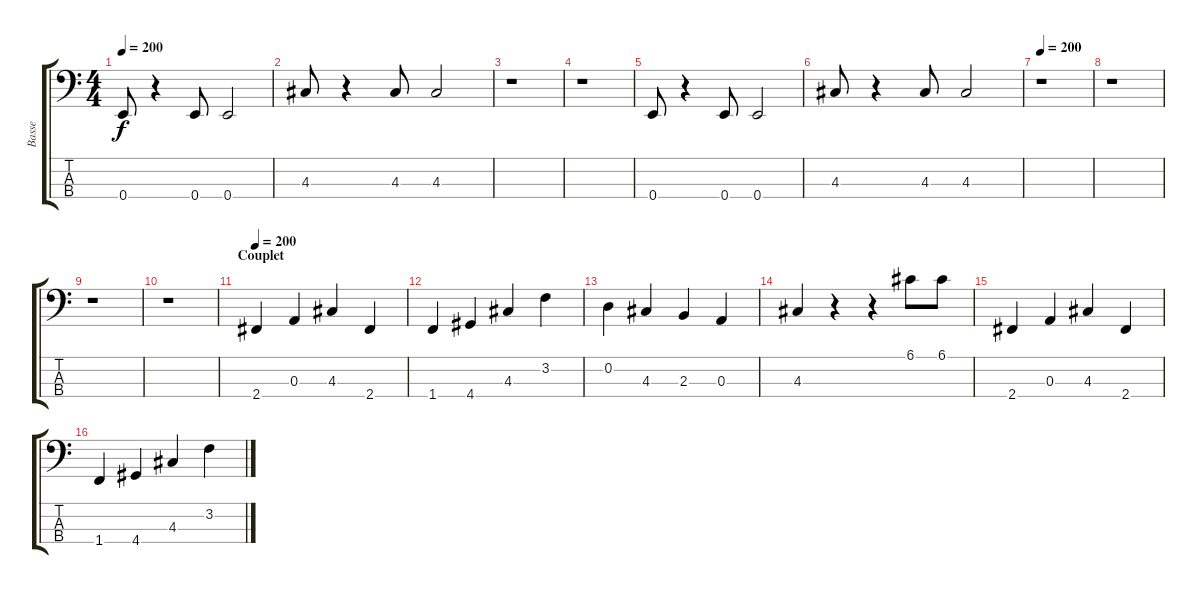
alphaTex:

\track ("Basse" "Basse") {instrument electricbassfinger}
\staff {score tabs}
\tuning (G2 D2 A1 E1) {hide}
\ts (4 4)
\tempo 200
\clef f4
\ks c
0.4.8{dy f} r.4 0.4.8 0.4.2 |
4.3.8 r.4 4.3.8 4.3.2 |
r.1 |
r.1 |
0.4.8 r.4 0.4.8 0.4.2 |
4.3.8 r.4 4.3.8 4.3.2 |
\tempo 200
r.1 |
r.1 |
r.1 |
r.1 |
\section ("" "Couplet")
\tempo 200
2.4.4 0.3.4 4.3.4 2.4.4 |
1.4.4 4.4.4 4.3.4 3.2.4 |
0.2.4 4.3.4 2.3.4 0.3.4 |
4.3.4 r.4 r.4 6.1.8 6.1.8 |
2.4.4 0.3.4 4.3.4 2.4.4 |
1.4.4 4.4.4 4.3.4 3.2.4
